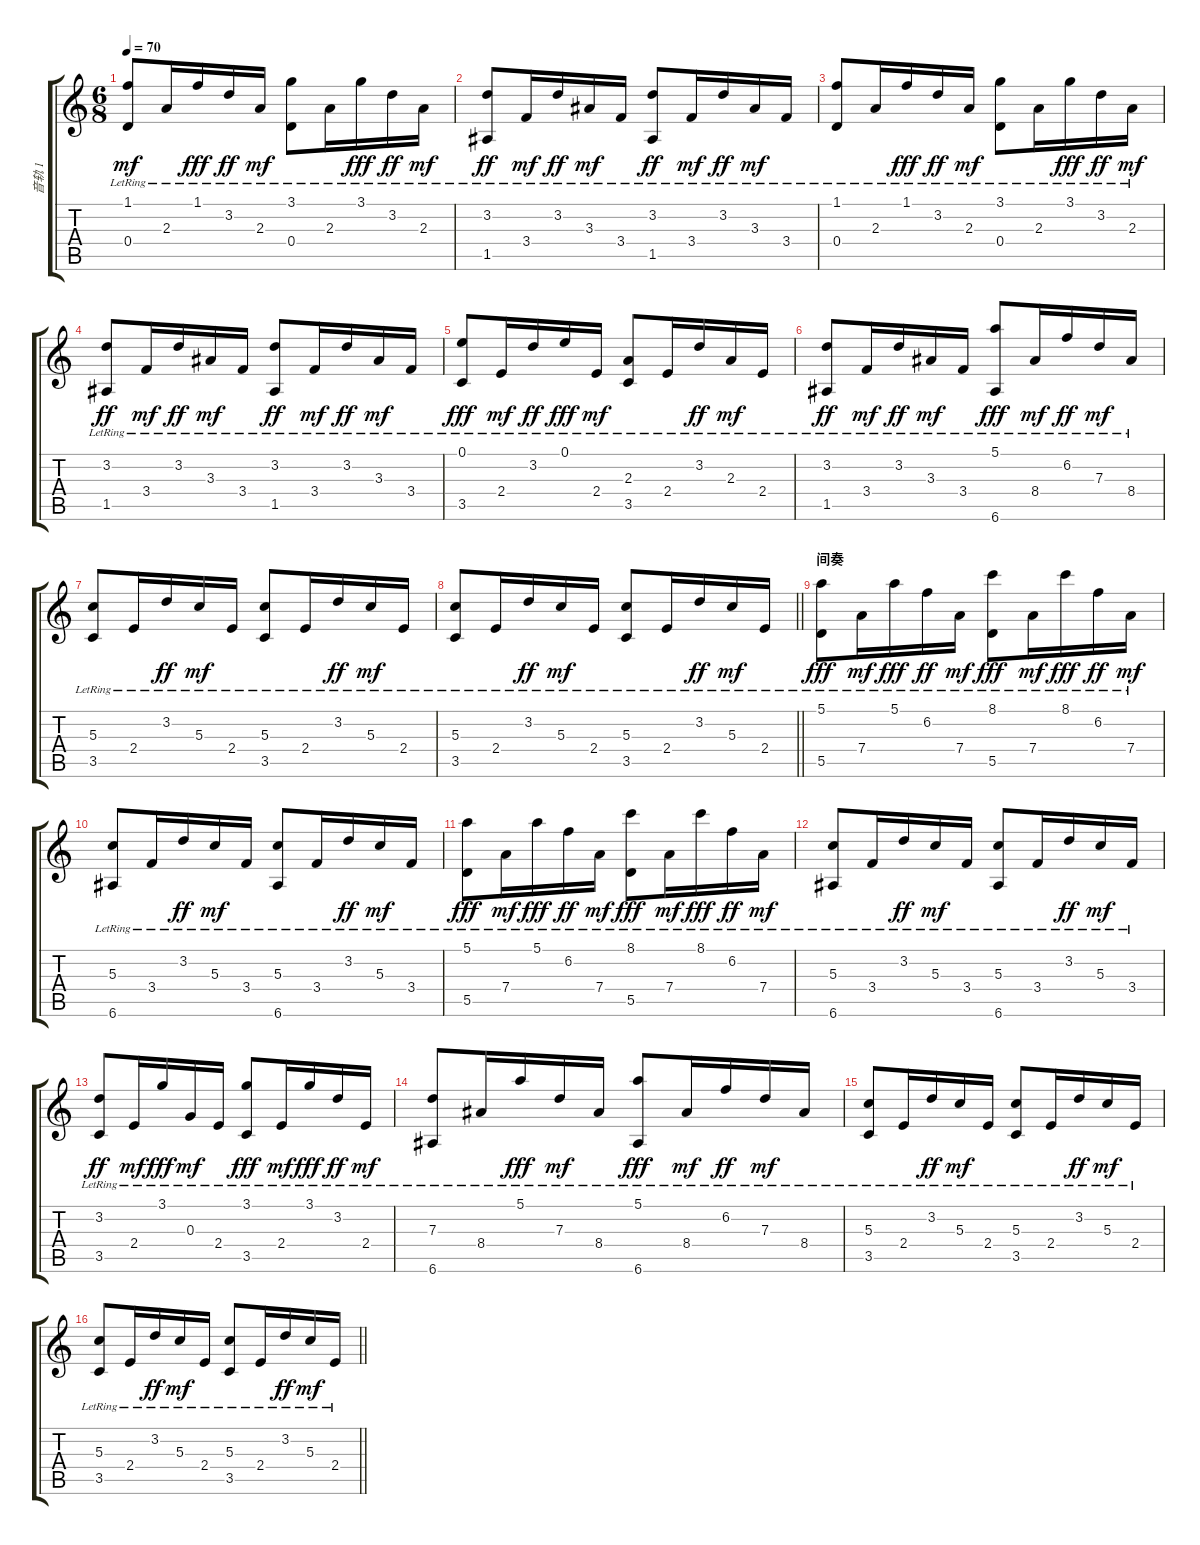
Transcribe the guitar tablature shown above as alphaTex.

\track ("音轨 1" "音轨 1") {instrument acousticguitarsteel}
\staff {score tabs}
\tuning (E4 B3 G3 D3 A2 E2) {hide}
\ts (6 8)
\tempo 70
\clef g2
\ks c
(1.1{lr} 0.4{lr}).8{dy mf} 2.3{lr}.16 1.1{lr}.16{dy fff} 3.2{lr}.16{dy ff} 2.3{lr}.16{dy mf} (3.1{lr} 0.4{lr}).8 2.3{lr}.16 3.1{lr}.16{dy fff} 3.2{lr}.16{dy ff} 2.3{lr}.16{dy mf} |
(3.2{lr} 1.5{lr}).8{dy ff} 3.4{lr}.16{dy mf} 3.2{lr}.16{dy ff} 3.3{lr}.16{dy mf} 3.4{lr}.16 (3.2{lr} 1.5{lr}).8{dy ff} 3.4{lr}.16{dy mf} 3.2{lr}.16{dy ff} 3.3{lr}.16{dy mf} 3.4{lr}.16 |
(1.1{lr} 0.4{lr}).8 2.3{lr}.16 1.1{lr}.16{dy fff} 3.2{lr}.16{dy ff} 2.3{lr}.16{dy mf} (3.1{lr} 0.4{lr}).8 2.3{lr}.16 3.1{lr}.16{dy fff} 3.2{lr}.16{dy ff} 2.3{lr}.16{dy mf} |
(3.2{lr} 1.5{lr}).8{dy ff} 3.4{lr}.16{dy mf} 3.2{lr}.16{dy ff} 3.3{lr}.16{dy mf} 3.4{lr}.16 (3.2{lr} 1.5{lr}).8{dy ff} 3.4{lr}.16{dy mf} 3.2{lr}.16{dy ff} 3.3{lr}.16{dy mf} 3.4{lr}.16 |
(0.1{lr} 3.5{lr}).8{dy fff} 2.4{lr}.16{dy mf} 3.2{lr}.16{dy ff} 0.1{lr}.16{dy fff} 2.4{lr}.16{dy mf} (2.3{lr} 3.5{lr}).8 2.4{lr}.16 3.2{lr}.16{dy ff} 2.3{lr}.16{dy mf} 2.4{lr}.16 |
(3.2{lr} 1.5{lr}).8{dy ff} 3.4{lr}.16{dy mf} 3.2{lr}.16{dy ff} 3.3{lr}.16{dy mf} 3.4{lr}.16 (5.1{lr} 6.6{lr}).8{dy fff} 8.4{lr}.16{dy mf} 6.2{lr}.16{dy ff} 7.3{lr}.16{dy mf} 8.4{lr}.16 |
(5.3{lr} 3.5{lr}).8 2.4{lr}.16 3.2{lr}.16{dy ff} 5.3{lr}.16{dy mf} 2.4{lr}.16 (5.3{lr} 3.5{lr}).8 2.4{lr}.16 3.2{lr}.16{dy ff} 5.3{lr}.16{dy mf} 2.4{lr}.16 |
\barLineRight lightlight
(5.3{lr} 3.5{lr}).8 2.4{lr}.16 3.2{lr}.16{dy ff} 5.3{lr}.16{dy mf} 2.4{lr}.16 (5.3{lr} 3.5{lr}).8 2.4{lr}.16 3.2{lr}.16{dy ff} 5.3{lr}.16{dy mf} 2.4{lr}.16 |
\section ("" "间奏")
(5.1{lr} 5.5{lr}).8{dy fff} 7.4{lr}.16{dy mf} 5.1{lr}.16{dy fff} 6.2{lr}.16{dy ff} 7.4{lr}.16{dy mf} (8.1{lr} 5.5{lr}).8{dy fff} 7.4{lr}.16{dy mf} 8.1{lr}.16{dy fff} 6.2{lr}.16{dy ff} 7.4{lr}.16{dy mf} |
(5.3{lr} 6.6{lr}).8 3.4{lr}.16 3.2{lr}.16{dy ff} 5.3{lr}.16{dy mf} 3.4{lr}.16 (5.3{lr} 6.6{lr}).8 3.4{lr}.16 3.2{lr}.16{dy ff} 5.3{lr}.16{dy mf} 3.4{lr}.16 |
(5.1{lr} 5.5{lr}).8{dy fff} 7.4{lr}.16{dy mf} 5.1{lr}.16{dy fff} 6.2{lr}.16{dy ff} 7.4{lr}.16{dy mf} (8.1{lr} 5.5{lr}).8{dy fff} 7.4{lr}.16{dy mf} 8.1{lr}.16{dy fff} 6.2{lr}.16{dy ff} 7.4{lr}.16{dy mf} |
(5.3{lr} 6.6{lr}).8 3.4{lr}.16 3.2{lr}.16{dy ff} 5.3{lr}.16{dy mf} 3.4{lr}.16 (5.3{lr} 6.6{lr}).8 3.4{lr}.16 3.2{lr}.16{dy ff} 5.3{lr}.16{dy mf} 3.4{lr}.16 |
(3.2{lr} 3.5{lr}).8{dy ff} 2.4{lr}.16{dy mf} 3.1{lr}.16{dy fff} 0.3{lr}.16{dy mf} 2.4{lr}.16 (3.1{lr} 3.5{lr}).8{dy fff} 2.4{lr}.16{dy mf} 3.1{lr}.16{dy fff} 3.2{lr}.16{dy ff} 2.4{lr}.16{dy mf} |
(7.3{lr} 6.6{lr}).8 8.4{lr}.16 5.1{lr}.16{dy fff} 7.3{lr}.16{dy mf} 8.4{lr}.16 (5.1{lr} 6.6{lr}).8{dy fff} 8.4{lr}.16{dy mf} 6.2{lr}.16{dy ff} 7.3{lr}.16{dy mf} 8.4{lr}.16 |
(5.3{lr} 3.5{lr}).8 2.4{lr}.16 3.2{lr}.16{dy ff} 5.3{lr}.16{dy mf} 2.4{lr}.16 (5.3{lr} 3.5{lr}).8 2.4{lr}.16 3.2{lr}.16{dy ff} 5.3{lr}.16{dy mf} 2.4{lr}.16 |
\barLineRight lightlight
(5.3{lr} 3.5{lr}).8 2.4{lr}.16 3.2{lr}.16{dy ff} 5.3{lr}.16{dy mf} 2.4{lr}.16 (5.3{lr} 3.5{lr}).8 2.4{lr}.16 3.2{lr}.16{dy ff} 5.3{lr}.16{dy mf} 2.4{lr}.16
